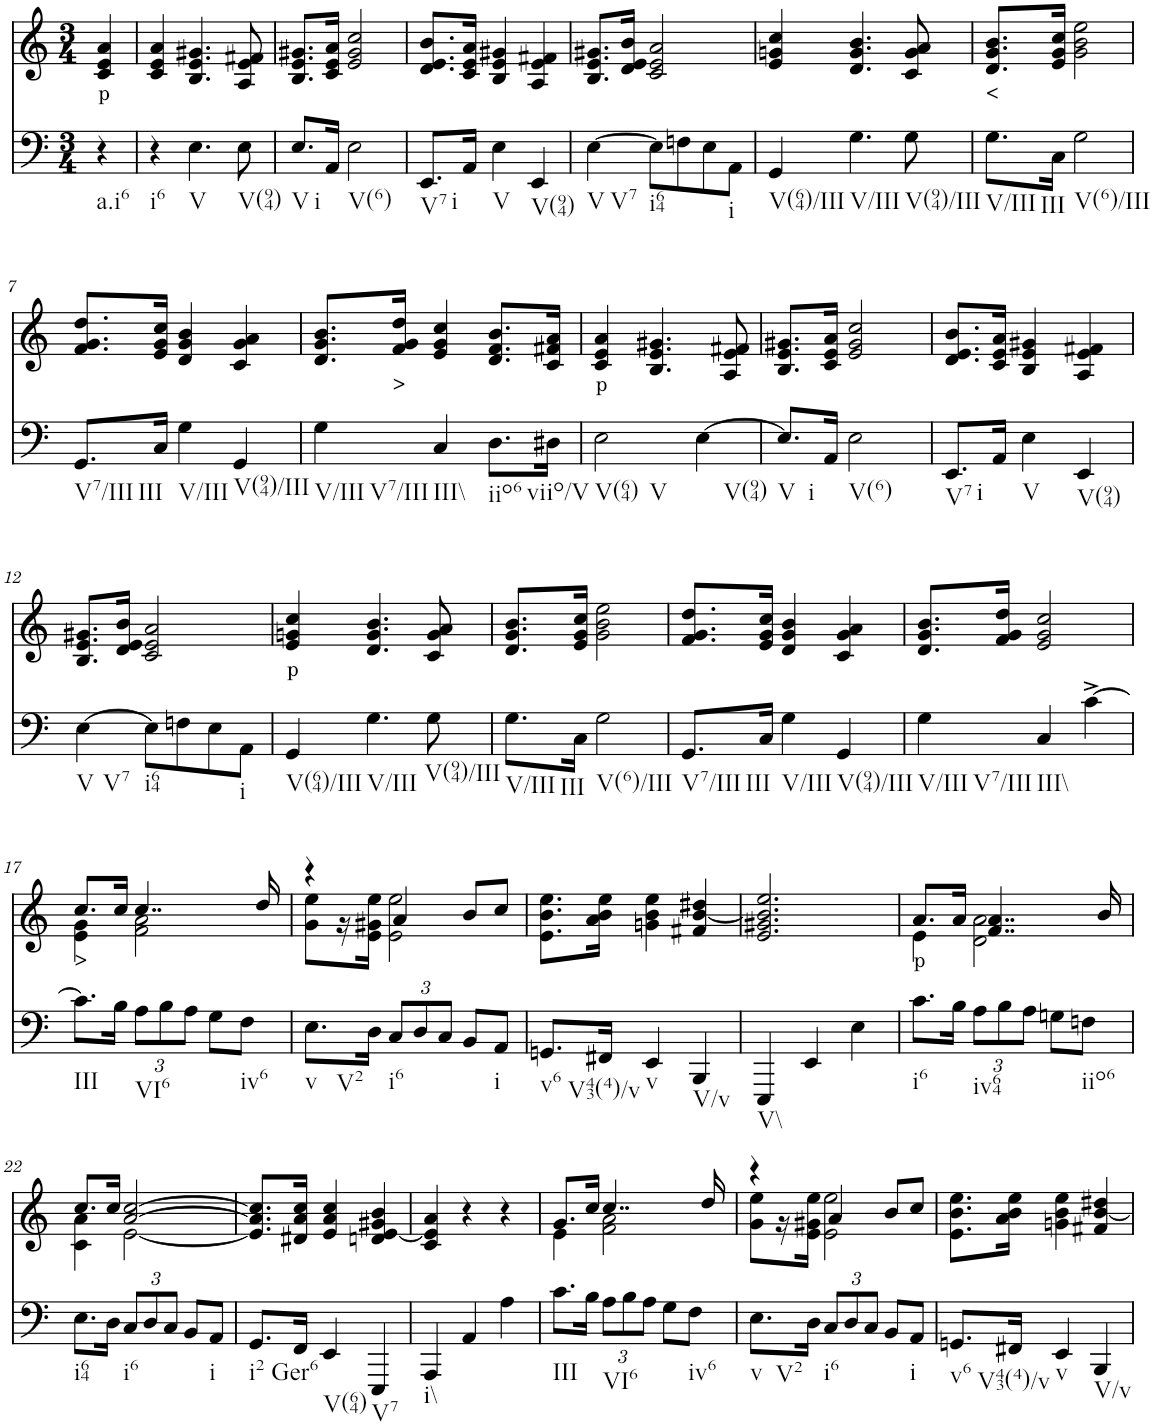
**kern	**kern	**text
*part2	*part1	*part1
*staff2	*staff1	*staff1
*I"Piano	*I"Piano	*
*I'Pno	*I'Pno	*
*clefF4	*clefG2	*
*k[]	*k[]	*
*M3/4	*M3/4	*
=	=	=
!LO:TX:b:t=a.i6	!	!
!	!	!LO:LY:b
4r	4c/ 4e/ 4a/	p
=1	=1	=1
!LO:TX:b:t=i6	!	!
4r	4c/ 4e/ 4a/	.
!LO:TX:b:t=V	!	!
4.E\	4.B/ 4.e/ 4.g#X/	.
!LO:TX:b:t=V(94)	!	!
8E\	8A/ 8e/ 8f#X/	.
=2	=2	=2
!LO:TX:b:t=V	!	!
!LO:TX:b:t=i	!	!
8.E/L	8.B/ 8.e/ 8.g#X/L	.
16AA/Jk	16c/ 16e/ 16a/Jk	.
!LO:TX:b:t=V(6)	!	!
2E\	2e/ 2g#/ 2cc/	.
=3	=3	=3
!LO:TX:b:t=V7	!	!
!LO:TX:b:t=i	!	!
8.EE/L	8.d/ 8.e/ 8.b/L	.
16AA/Jk	16c/ 16e/ 16a/Jk	.
!LO:TX:b:t=V	!	!
4E\	4B/ 4e/ 4g#X/	.
!LO:TX:b:t=V(94)	!	!
4EE/	4A/ 4e/ 4f#X/	.
=4	=4	=4
!LO:TX:b:t=V	!	!
!LO:TX:b:t=V7	!	!
[4E\	8.B/ 8.e/ 8.g#X/L	.
.	16d/ 16e/ 16b/Jk	.
!LO:TX:b:t=i64	!	!
8E\L]	2c/ 2e/ 2a/	.
8Fn\	.	.
8E\	.	.
!LO:TX:b:t=i	!	!
8AA\J	.	.
=5	=5	=5
!LO:TX:b:t=V(64)/III	!	!
4GG/	4e/ 4gn/ 4cc/	.
!LO:TX:b:t=V/III	!	!
4.G\	4.d/ 4.g/ 4.b/	.
!LO:TX:b:t=V(94)/III	!	!
8G\	8c/ 8g/ 8a/	.
=6	=6	=6
!LO:TX:b:t=V/III	!	!
!LO:TX:b:t=III	!	!
!	!	!LO:LY:b
8.G\L	8.d/ 8.g/ 8.b/L	<
16C\Jk	16e/ 16g/ 16cc/Jk	.
!LO:TX:b:t=V(6)/III	!	!
2G\	2g\ 2b\ 2ee\	.
!!LO:LB:g=z
=7	=7	=7
!LO:TX:b:t=V7/III	!	!
!LO:TX:b:t=III	!	!
8.GG/L	8.f/ 8.g/ 8.dd/L	.
16C/Jk	16e/ 16g/ 16cc/Jk	.
!LO:TX:b:t=V/III	!	!
4G\	4d/ 4g/ 4b/	.
!LO:TX:b:t=V(94)/III	!	!
4GG/	4c/ 4g/ 4a/	.
=8	=8	=8
!LO:TX:b:t=V/III	!	!
!LO:TX:b:t=V7/III	!	!
4G\	8.d/ 8.g/ 8.b/L	.
!	!	!LO:LY:b
.	16f/ 16g/ 16dd/Jk	>
!LO:TX:b:t=III\\	!	!
4C/	4e/ 4g/ 4cc/	.
!LO:TX:b:t=iio6	!	!
!LO:TX:b:t=viio/V	!	!
8.D\L	8.d/ 8.f/ 8.b/L	.
16D#X\Jk	16c/ 16f#X/ 16a/Jk	.
=9	=9	=9
!LO:TX:b:t=V(64)	!	!
!LO:TX:b:t=V	!	!
!	!	!LO:LY:b
2E\	4c/ 4e/ 4a/	p
.	4.B/ 4.e/ 4.g#X/	.
!LO:TX:b:t=V(94)	!	!
[4E\	.	.
.	8A/ 8e/ 8f#X/	.
=10	=10	=10
!LO:TX:b:t=V	!	!
!LO:TX:b:t=i	!	!
8.E/L]	8.B/ 8.e/ 8.g#X/L	.
16AA/Jk	16c/ 16e/ 16a/Jk	.
!LO:TX:b:t=V(6)	!	!
2E\	2e/ 2g#/ 2cc/	.
=11	=11	=11
!LO:TX:b:t=V7	!	!
!LO:TX:b:t=i	!	!
8.EE/L	8.d/ 8.e/ 8.b/L	.
16AA/Jk	16c/ 16e/ 16a/Jk	.
!LO:TX:b:t=V	!	!
4E\	4B/ 4e/ 4g#X/	.
!LO:TX:b:t=V(94)	!	!
4EE/	4A/ 4e/ 4f#X/	.
!!LO:LB:g=z
=12	=12	=12
!LO:TX:b:t=V	!	!
!LO:TX:b:t=V7	!	!
[4E\	8.B/ 8.e/ 8.g#X/L	.
.	16d/ 16e/ 16b/Jk	.
!LO:TX:b:t=i64	!	!
8E\L]	2c/ 2e/ 2a/	.
8Fn\	.	.
8E\	.	.
!LO:TX:b:t=i	!	!
8AA\J	.	.
=13	=13	=13
!LO:TX:b:t=V(64)/III	!	!
!	!	!LO:LY:b
4GG/	4e/ 4gn/ 4cc/	p
!LO:TX:b:t=V/III	!	!
4.G\	4.d/ 4.g/ 4.b/	.
!LO:TX:b:t=V(94)/III	!	!
8G\	8c/ 8g/ 8a/	.
=14	=14	=14
!LO:TX:b:t=V/III	!	!
!LO:TX:b:t=III	!	!
8.G\L	8.d/ 8.g/ 8.b/L	.
16C\Jk	16e/ 16g/ 16cc/Jk	.
!LO:TX:b:t=V(6)/III	!	!
2G\	2g\ 2b\ 2ee\	.
=15	=15	=15
!LO:TX:b:t=V7/III	!	!
!LO:TX:b:t=III	!	!
8.GG/L	8.f/ 8.g/ 8.dd/L	.
16C/Jk	16e/ 16g/ 16cc/Jk	.
!LO:TX:b:t=V/III	!	!
4G\	4d/ 4g/ 4b/	.
!LO:TX:b:t=V(94)/III	!	!
4GG/	4c/ 4g/ 4a/	.
=16	=16	=16
!LO:TX:b:t=V/III	!	!
!LO:TX:b:t=V7/III	!	!
4G\	8.d/ 8.g/ 8.b/L	.
.	16f/ 16g/ 16dd/Jk	.
!LO:TX:b:t=III\\	!	!
4C/	2e/ 2g/ 2cc/	.
[4c^\	.	.
!!LO:LB:g=z
=17	=17	=17
*	*^	*
!LO:TX:b:t=III	!	!	!
!	!	!	!LO:LY:b
8.c\L]	8.cc/L	4e\ 4g\	>
16B\Jk	16cc/Jk	.	.
*Xbrackettup	*	*	*
!LO:TX:b:t=VI6	!	!	!
12A\L	4..cc/	2f\ 2a\	.
12B\	.	.	.
12A\J	.	.	.
8G\L	.	.	.
!LO:TX:b:t=iv6	!	!	!
8F\J	.	.	.
.	16dd/	.	.
=18	=18	=18	=18
!LO:TX:b:t=v	!	!	!
!LO:TX:b:t=V2	!	!	!
8.E\L	4r	8g\ 8ee\L	.
.	.	16r	.
16D\Jk	.	16e\ 16g#X\ 16ee\JJ	.
!LO:TX:b:t=i6	!	!	!
12C/L	4a/	2e\ 2ee\	.
12D/	.	.	.
12C/J	.	.	.
8BB/L	8b/L	.	.
!LO:TX:b:t=i	!	!	!
8AA/J	8cc/J	.	.
*	*v	*v	*
=19	=19	=19
!LO:TX:b:t=v6	!	!
!LO:TX:b:t=V43(4)/v	!	!
8.GGn/L	8.e\ 8.b\ 8.ee\L	.
16FF#X/Jk	16a\ 16b\ 16ee\Jk	.
!LO:TX:b:t=v	!	!
4EE/	4gn\ 4b\ 4ee\	.
!LO:TX:b:t=V/v	!	!
4BBB/	4f#X/ [4b/ 4dd#X/	.
=20	=20	=20
!LO:TX:b:t=V\\	!	!
4EEE/	2.e/ 2.g#X/ 2.b/] 2.ee/	.
4EE/	.	.
4E\	.	.
=21	=21	=21
*	*^	*
!LO:TX:b:t=i6	!	!	!
!	!	!	!LO:LY:b
8.c\L	8.a/L	4e\	p
16B\Jk	16a/Jk	.	.
!LO:TX:b:t=iv64	!	!	!
12A\L	4..f/ 4..a/	2d\ 2a\	.
12B\	.	.	.
12A\J	.	.	.
8Gn\L	.	.	.
!LO:TX:b:t=iio6	!	!	!
8Fn\J	.	.	.
.	16b/	.	.
!!LO:LB:g=z	!!
=22	=22	=22	=22
!LO:TX:b:t=i64	!	!	!
8.E\L	8.cc/L	4c\ 4a\	.
16D\Jk	16cc/Jk	.	.
!LO:TX:b:t=i6	!	!	!
12C/L	[2a/ [2cc/	[2e\	.
12D/	.	.	.
12C/J	.	.	.
8BB/L	.	.	.
!LO:TX:b:t=i	!	!	!
8AA/J	.	.	.
*	*v	*v	*
=23	=23	=23
!LO:TX:b:t=i2	!	!
!LO:TX:b:t=Ger6	!	!
8.GG/L	8.e/] 8.a/] 8.cc/]L	.
16FF/Jk	16d#X/ 16a/ 16cc/Jk	.
!LO:TX:b:t=V(64)	!	!
4EE/	4e/ 4a/ 4cc/	.
!LO:TX:b:t=V7	!	!
4EEE/	4dn/ [4e/ 4g#X/ 4b/	.
=24	=24	=24
!LO:TX:b:t=i\\	!	!
4AAA/	4c/ 4e/] 4a/	.
4AA/	4r	.
4A\	4r	.
=25	=25	=25
*	*^	*
!LO:TX:b:t=III	!	!	!
8.c\L	8.g/L	4e\	.
16B\Jk	16cc/Jk	.	.
!LO:TX:b:t=VI6	!	!	!
12A\L	4..cc/	2f\ 2a\	.
12B\	.	.	.
12A\J	.	.	.
8G\L	.	.	.
!LO:TX:b:t=iv6	!	!	!
8F\J	.	.	.
.	16dd/	.	.
=26	=26	=26	=26
!LO:TX:b:t=v	!	!	!
!LO:TX:b:t=V2	!	!	!
8.E\L	4r	8g\ 8ee\L	.
.	.	16r	.
16D\Jk	.	16e\ 16g#X\ 16ee\JJ	.
!LO:TX:b:t=i6	!	!	!
12C/L	4a/	2e\ 2ee\	.
12D/	.	.	.
12C/J	.	.	.
8BB/L	8b/L	.	.
!LO:TX:b:t=i	!	!	!
8AA/J	8cc/J	.	.
*	*v	*v	*
=27	=27	=27
!LO:TX:b:t=v6	!	!
!LO:TX:b:t=V43(4)/v	!	!
8.GGn/L	8.e\ 8.b\ 8.ee\L	.
16FF#X/Jk	16a\ 16b\ 16ee\Jk	.
!LO:TX:b:t=v	!	!
4EE/	4gn\ 4b\ 4ee\	.
!LO:TX:b:t=V/v	!	!
4BBB/	4f#X/ [4b/ 4dd#X/	.
=	=	=
*-	*-	*-
